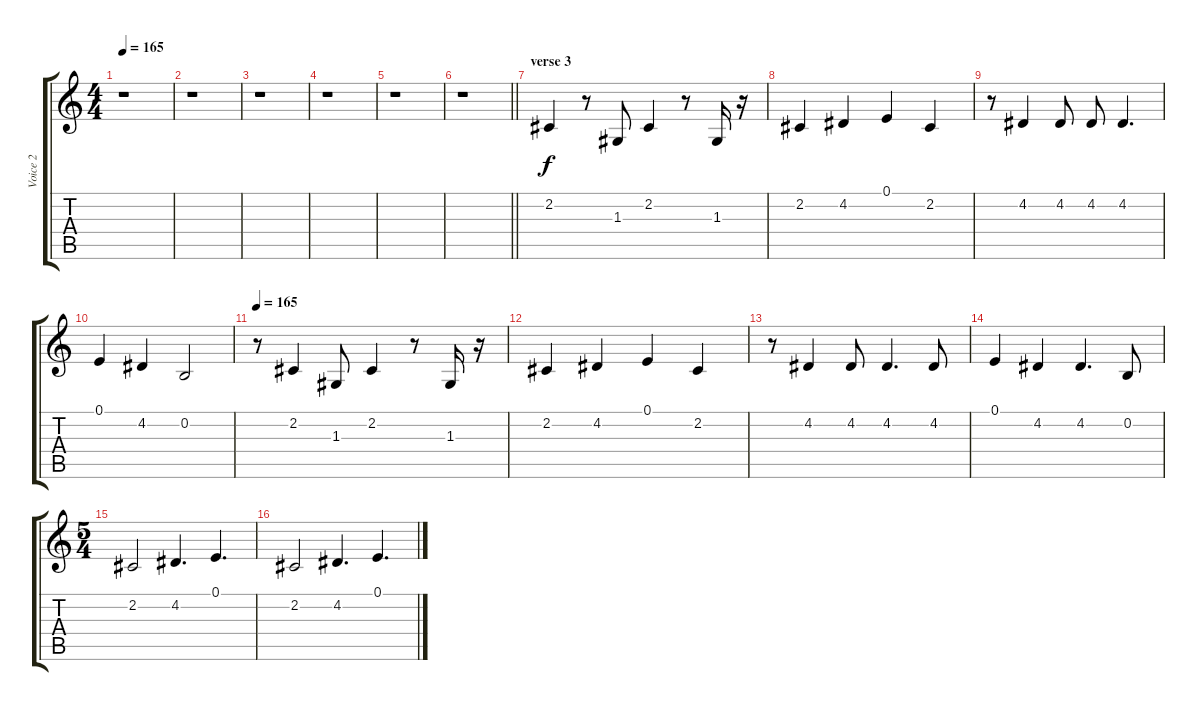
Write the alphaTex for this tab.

\track ("Voice 2" "Voice 2") {instrument trumpet}
\staff {score tabs}
\tuning (E4 B3 G3 D3 A2 E2) {hide}
\ts (4 4)
\tempo 165
\clef g2
\ks c
r.1{dy f} |
r.1 |
r.1 |
r.1 |
r.1 |
\barLineRight lightlight
r.1 |
\section ("" "verse 3")
2.2.4 r.8 1.3.8 2.2.4 r.8 1.3.16 r.16 |
2.2.4 4.2.4 0.1.4 2.2.4 |
r.8 4.2.4 4.2.8 4.2.8 4.2.4{d} |
0.1.4 4.2.4 0.2.2 |
\tempo 165
r.8 2.2.4 1.3.8 2.2.4 r.8 1.3.16 r.16 |
2.2.4 4.2.4 0.1.4 2.2.4 |
r.8 4.2.4 4.2.8 4.2.4{d} 4.2.8 |
0.1.4 4.2.4 4.2.4{d} 0.2.8 |
\ts (5 4)
2.2.2 4.2.4{d} 0.1.4{d} |
2.2.2 4.2.4{d} 0.1.4{d}
